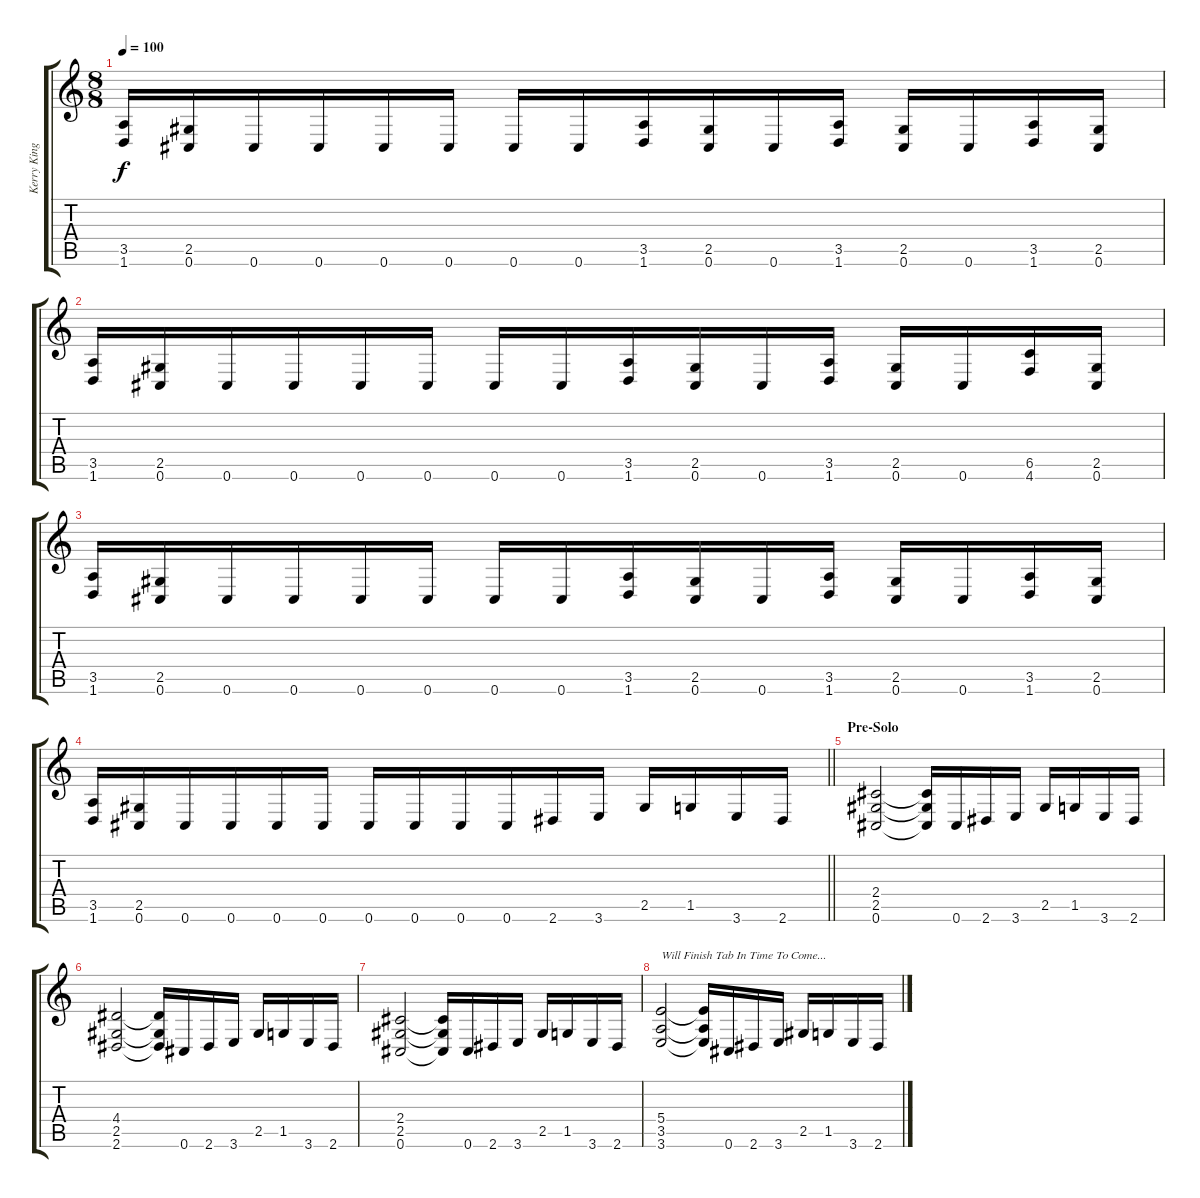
\track ("Kerry King" "Kerry King") {instrument distortionguitar}
\staff {score tabs}
\tuning (Db4 Ab3 E3 B2 Gb2 Db2) {hide}
\ts (8 8)
\tempo 100
\clef g2
\ks c
(3.5 1.6).16{dy f} (2.5 0.6).16 0.6.16 0.6.16 0.6.16 0.6.16 0.6.16 0.6.16 (3.5 1.6).16 (2.5 0.6).16 0.6.16 (3.5 1.6).16 (2.5 0.6).16 0.6.16 (3.5 1.6).16 (2.5 0.6).16 |
(3.5 1.6).16 (2.5 0.6).16 0.6.16 0.6.16 0.6.16 0.6.16 0.6.16 0.6.16 (3.5 1.6).16 (2.5 0.6).16 0.6.16 (3.5 1.6).16 (2.5 0.6).16 0.6.16 (6.5 4.6).16 (2.5 0.6).16 |
(3.5 1.6).16 (2.5 0.6).16 0.6.16 0.6.16 0.6.16 0.6.16 0.6.16 0.6.16 (3.5 1.6).16 (2.5 0.6).16 0.6.16 (3.5 1.6).16 (2.5 0.6).16 0.6.16 (3.5 1.6).16 (2.5 0.6).16 |
\barLineRight lightlight
(3.5 1.6).16 (2.5 0.6).16 0.6.16 0.6.16 0.6.16 0.6.16 0.6.16 0.6.16 0.6.16 0.6.16 2.6.16 3.6.16 2.5.16 1.5.16 3.6.16 2.6.16 |
\section ("" "Pre-Solo")
(2.4 2.5 0.6).2 (2.4{t} 2.5{t} 0.6{t}).16 0.6.16 2.6.16 3.6.16 2.5.16 1.5.16 3.6.16 2.6.16 |
(4.4 2.5 2.6).2 (4.4{t} 2.5{t} 2.6{t}).16 0.6.16 2.6.16 3.6.16 2.5.16 1.5.16 3.6.16 2.6.16 |
(2.4 2.5 0.6).2 (2.4{t} 2.5{t} 0.6{t}).16 0.6.16 2.6.16 3.6.16 2.5.16 1.5.16 3.6.16 2.6.16 |
(5.4 3.5 3.6).2{txt "Will Finish Tab In Time To Come..."} (5.4{t} 3.5{t} 3.6{t}).16 0.6.16 2.6.16 3.6.16 2.5.16 1.5.16 3.6.16 2.6.16
